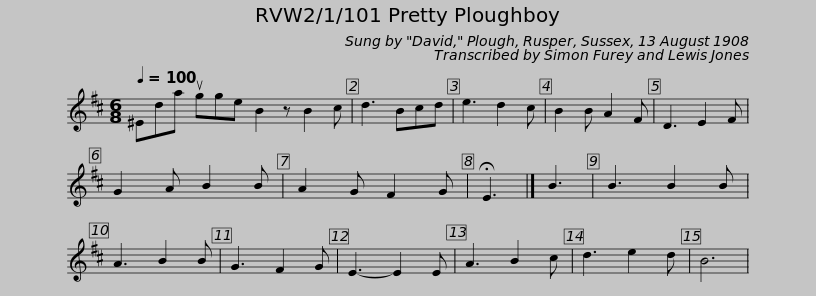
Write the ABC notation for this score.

X:1
L:1/8
Q:1/4=100
M:6/8
I:linebreak $
K:D
V:1 treble
V:1
 ^Eda ugge B2 z B2 c | d3 Bcd | e3 d2 c | B2 B A2 F | D3 E2 F | %5
 G2 A B2 B | A2 G F2 G | !fermata!E3 |] B3 |$ B3 B2 B | %10
 A3 B2 B | G3 F2 G | E3- E2 E | A3 B2 c | d3 e2 d | %15
 B6 | %16
